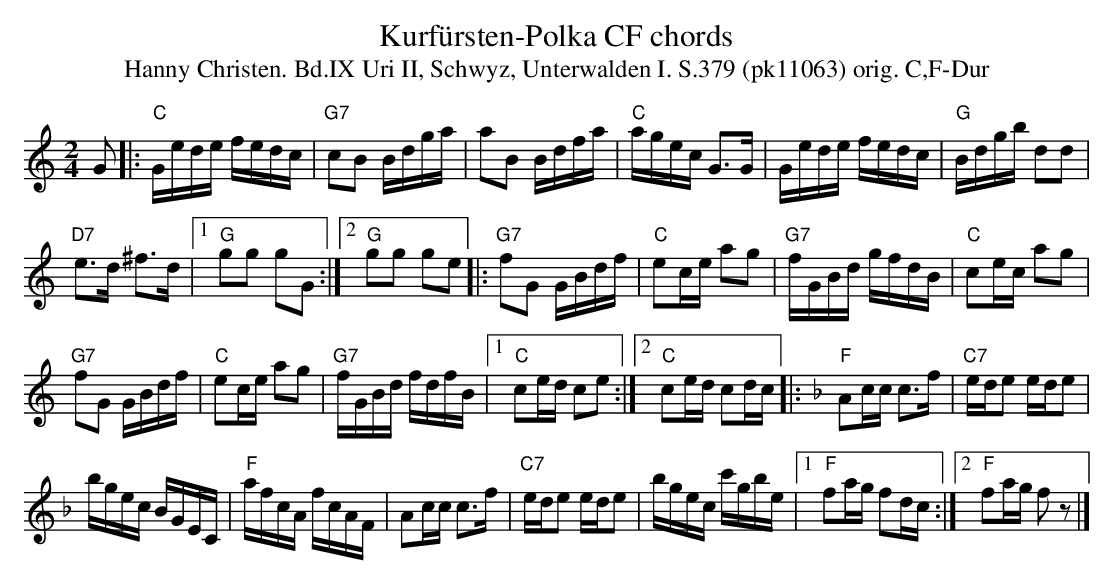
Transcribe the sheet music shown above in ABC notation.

X:1
T: Kurfürsten-Polka CF chords
T:Hanny Christen. Bd.IX Uri II, Schwyz, Unterwalden I. S.379 (pk11063) orig. C,F-Dur
M:2/4
L:1/16
K:C %%MIDI gchordon
G2 |: "C"Gede fedc | "G7"c2B2 Bdga | a2B2 Bdfa | "C"agec G2>G2 | Gede fedc | "G"Bdgb d2d2 | [L:1/8]
"D7"e>d ^f>d |1 "G"gg gG :|2 "G"gg ge |: "G7"fG [L:1/16] GBdf | "C"e2ce a2g2 | "G7"fGBd gfdB | "C"c2ec a2g2 |
"G7"f2G2 GBdf | "C"e2ce a2g2 | "G7"fGBd fdfB |1 "C"c2ed c2e2 :|2 "C"c2ed c2dc |: [K:F] "F"A2cc c3f | "C7"ede2 ede2 |
bgec BGEC | "F"afcA fcAF | A2cc c3f | "C7"ede2 ede2 | bgec c'gbe |1 "F"f2ag f2dc :|2 "F"f2ag f2 z2 |]
